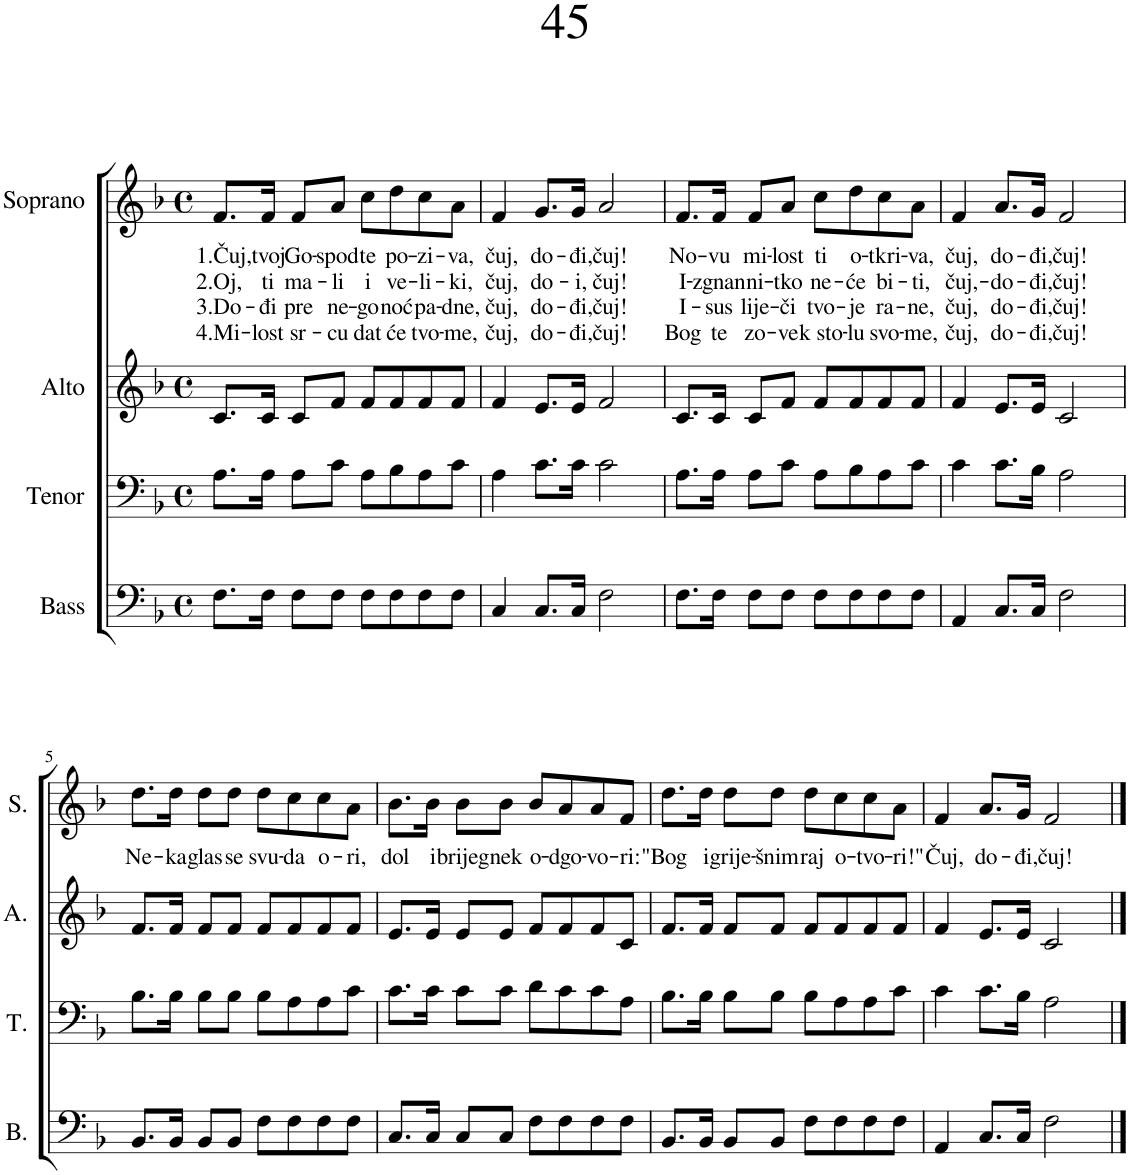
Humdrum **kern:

**kern	**kern	**kern	**kern	**text	**text	**text	**text
*part4	*part3	*part2	*part1	*part1	*part1	*part1	*part1
*staff4	*staff3	*staff2	*staff1	*staff1	*staff1	*staff1	*staff1
*I"Bass	*I"Tenor	*I"Alto	*I"Soprano	*	*	*	*
*I'B.	*I'T.	*I'A.	*I'S.	*	*	*	*
*clefF4	*clefF4	*clefG2	*clefG2	*	*	*	*
*k[b-]	*k[b-]	*k[b-]	*k[b-]	*	*	*	*
*M4/4	*M4/4	*M4/4	*M4/4	*	*	*	*
*met(c)	*met(c)	*met(c)	*met(c)	*	*	*	*
=1	=1	=1	=1	=1	=1	=1	=1
!	!	!	!	!LO:LY:b	!LO:LY:b	!LO:LY:b	!LO:LY:b
8.F\L	8.A\L	8.c/L	8.f/L	1.Čuj,	2.Oj,	3.Do-	4.Mi-
!	!	!	!	!LO:LY:b	!LO:LY:b	!LO:LY:b	!LO:LY:b
16F\Jk	16A\Jk	16c/Jk	16f/Jk	tvoj	ti	-đi	-lost
!	!	!	!	!LO:LY:b	!LO:LY:b	!LO:LY:b	!LO:LY:b
8F\L	8A\L	8c/L	8f/L	Go-	ma-	pre	sr-
!	!	!	!	!LO:LY:b	!LO:LY:b	!LO:LY:b	!LO:LY:b
8F\J	8c\J	8f/J	8a/J	-spod	-li	ne-	-cu
!	!	!	!	!LO:LY:b	!LO:LY:b	!LO:LY:b	!LO:LY:b
8F\L	8A\L	8f/L	8cc\L	te	i	-go	dat
!	!	!	!	!LO:LY:b	!LO:LY:b	!LO:LY:b	!LO:LY:b
8F\	8B-\	8f/	8dd\	po-	ve-	noć	će
!	!	!	!	!LO:LY:b	!LO:LY:b	!LO:LY:b	!LO:LY:b
8F\	8A\	8f/	8cc\	-zi-	-li-	pa-	tvo-
!	!	!	!	!LO:LY:b	!LO:LY:b	!LO:LY:b	!LO:LY:b
8F\J	8c\J	8f/J	8a\J	-va,	-ki,	-dne,	-me,
=2	=2	=2	=2	=2	=2	=2	=2
!	!	!	!	!LO:LY:b	!LO:LY:b	!LO:LY:b	!LO:LY:b
4C/	4A\	4f/	4f/	čuj,	čuj,	čuj,	čuj,
!	!	!	!	!LO:LY:b	!LO:LY:b	!LO:LY:b	!LO:LY:b
8.C/L	8.c\L	8.e/L	8.g/L	do-	do-	do-	do-
!	!	!	!	!LO:LY:b	!LO:LY:b	!LO:LY:b	!LO:LY:b
16C/Jk	16c\Jk	16e/Jk	16g/Jk	-đi,	-i,	-đi,	-đi,
!	!	!	!	!LO:LY:b	!LO:LY:b	!LO:LY:b	!LO:LY:b
2F\	2c\	2f/	2a/	čuj!	čuj!	čuj!	čuj!
=3	=3	=3	=3	=3	=3	=3	=3
!	!	!	!	!LO:LY:b	!LO:LY:b	!LO:LY:b	!LO:LY:b
8.F\L	8.A\L	8.c/L	8.f/L	No-	I-	I-	Bog
!	!	!	!	!LO:LY:b	!LO:LY:b	!LO:LY:b	!LO:LY:b
16F\Jk	16A\Jk	16c/Jk	16f/Jk	-vu	-zgnan	-sus	te
!	!	!	!	!LO:LY:b	!LO:LY:b	!LO:LY:b	!LO:LY:b
8F\L	8A\L	8c/L	8f/L	mi-	ni-	lije-	zo-
!	!	!	!	!LO:LY:b	!LO:LY:b	!LO:LY:b	!LO:LY:b
8F\J	8c\J	8f/J	8a/J	-lost	-tko	-či	-ve
!	!	!	!	!LO:LY:b	!LO:LY:b	!LO:LY:b	!LO:LY:b
8F\L	8A\L	8f/L	8cc\L	ti	ne-	tvo-	k sto-
!	!	!	!	!LO:LY:b	!LO:LY:b	!LO:LY:b	!LO:LY:b
8F\	8B-\	8f/	8dd\	o-	-će	-je	-lu
!	!	!	!	!LO:LY:b	!LO:LY:b	!LO:LY:b	!LO:LY:b
8F\	8A\	8f/	8cc\	-tkri-	bi-	ra-	svo-
!	!	!	!	!LO:LY:b	!LO:LY:b	!LO:LY:b	!LO:LY:b
8F\J	8c\J	8f/J	8a\J	-va,	-ti,	-ne,	-me,
=4	=4	=4	=4	=4	=4	=4	=4
!	!	!	!	!LO:LY:b	!LO:LY:b	!LO:LY:b	!LO:LY:b
4AA/	4c\	4f/	4f/	čuj,	čuj,-	čuj,	čuj,
!	!	!	!	!LO:LY:b	!LO:LY:b	!LO:LY:b	!LO:LY:b
8.C/L	8.c\L	8.e/L	8.a/L	do-	-do-	do-	do-
!	!	!	!	!LO:LY:b	!LO:LY:b	!LO:LY:b	!LO:LY:b
16C/Jk	16B-\Jk	16e/Jk	16g/Jk	-đi,	-đi,	-đi,	-đi,
!	!	!	!	!LO:LY:b	!LO:LY:b	!LO:LY:b	!LO:LY:b
2F\	2A\	2c/	2f/	čuj!	čuj!	čuj!	čuj!
!!LO:LB:g=z
=5	=5	=5	=5	=5	=5	=5	=5
!	!	!	!	!LO:LY:b	!	!	!
8.BB-/L	8.B-\L	8.f/L	8.dd\L	Ne-	.	.	.
!	!	!	!	!LO:LY:b	!	!	!
16BB-/Jk	16B-\Jk	16f/Jk	16dd\Jk	-ka	.	.	.
!	!	!	!	!LO:LY:b	!	!	!
8BB-/L	8B-\L	8f/L	8dd\L	glas	.	.	.
!	!	!	!	!LO:LY:b	!	!	!
8BB-/J	8B-\J	8f/J	8dd\J	se	.	.	.
!	!	!	!	!LO:LY:b	!	!	!
8F\L	8B-\L	8f/L	8dd\L	svu-	.	.	.
!	!	!	!	!LO:LY:b	!	!	!
8F\	8A\	8f/	8cc\	-da	.	.	.
!	!	!	!	!LO:LY:b	!	!	!
8F\	8A\	8f/	8cc\	o-	.	.	.
!	!	!	!	!LO:LY:b	!	!	!
8F\J	8c\J	8f/J	8a\J	-ri,	.	.	.
=6	=6	=6	=6	=6	=6	=6	=6
!	!	!	!	!LO:LY:b	!	!	!
8.C/L	8.c\L	8.e/L	8.b-\L	dol	.	.	.
!	!	!	!	!LO:LY:b	!	!	!
16C/Jk	16c\Jk	16e/Jk	16b-\Jk	i	.	.	.
!	!	!	!	!LO:LY:b	!	!	!
8C/L	8c\L	8e/L	8b-\L	brijeg	.	.	.
!	!	!	!	!LO:LY:b	!	!	!
8C/J	8c\J	8e/J	8b-\J	nek	.	.	.
!	!	!	!	!LO:LY:b	!	!	!
8F\L	8d\L	8f/L	8b-/L	o-	.	.	.
!	!	!	!	!LO:LY:b	!	!	!
8F\	8c\	8f/	8a/	-dgo-	.	.	.
!	!	!	!	!LO:LY:b	!	!	!
8F\	8c\	8f/	8a/	-vo-	.	.	.
!	!	!	!	!LO:LY:b	!	!	!
8F\J	8A\J	8c/J	8f/J	-ri:	.	.	.
=7	=7	=7	=7	=7	=7	=7	=7
!	!	!	!	!LO:LY:b	!	!	!
8.BB-/L	8.B-\L	8.f/L	8.dd\L	"Bog	.	.	.
!	!	!	!	!LO:LY:b	!	!	!
16BB-/Jk	16B-\Jk	16f/Jk	16dd\Jk	i	.	.	.
!	!	!	!	!LO:LY:b	!	!	!
8BB-/L	8B-\L	8f/L	8dd\L	grije-	.	.	.
!	!	!	!	!LO:LY:b	!	!	!
8BB-/J	8B-\J	8f/J	8dd\J	-šnim	.	.	.
!	!	!	!	!LO:LY:b	!	!	!
8F\L	8B-\L	8f/L	8dd\L	raj	.	.	.
!	!	!	!	!LO:LY:b	!	!	!
8F\	8A\	8f/	8cc\	o-	.	.	.
!	!	!	!	!LO:LY:b	!	!	!
8F\	8A\	8f/	8cc\	-tvo-	.	.	.
!	!	!	!	!LO:LY:b	!	!	!
8F\J	8c\J	8f/J	8a\J	-ri!"	.	.	.
=8	=8	=8	=8	=8	=8	=8	=8
!	!	!	!	!LO:LY:b	!	!	!
4AA/	4c\	4f/	4f/	Čuj,	.	.	.
!	!	!	!	!LO:LY:b	!	!	!
8.C/L	8.c\L	8.e/L	8.a/L	do-	.	.	.
!	!	!	!	!LO:LY:b	!	!	!
16C/Jk	16B-\Jk	16e/Jk	16g/Jk	-đi,	.	.	.
!	!	!	!	!LO:LY:b	!	!	!
2F\	2A\	2c/	2f/	čuj!	.	.	.
==	==	==	==	==	==	==	==
*-	*-	*-	*-	*-	*-	*-	*-
